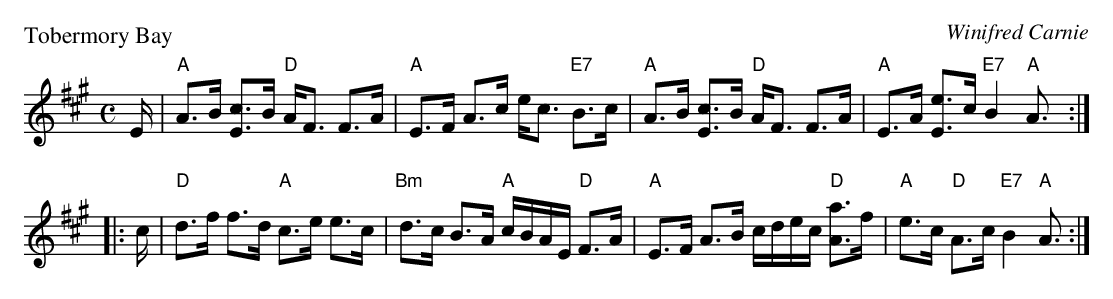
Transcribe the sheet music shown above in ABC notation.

X:1
P: Tobermory Bay
C: Winifred Carnie
M: C
L: 1/16
K: A
E \
| "A"A3B [c3E3]B "D"AF3 F3A | "A"E3F A3c ec3 "E7"B3c \
| "A"A3B [c3E3]B "D"AF3 F3A | "A"E3A [e3E3]c "E7"B4 "A"A3 :|
|: c \
| "D"d3f f3d "A"c3e e3c | "Bm"d3c B3A "A"cBAE "D"F3A \
| "A"E3F A3B cdec "D"[a3A3]f | "A"e3c "D"A3c "E7"B4 "A"A3 :|
